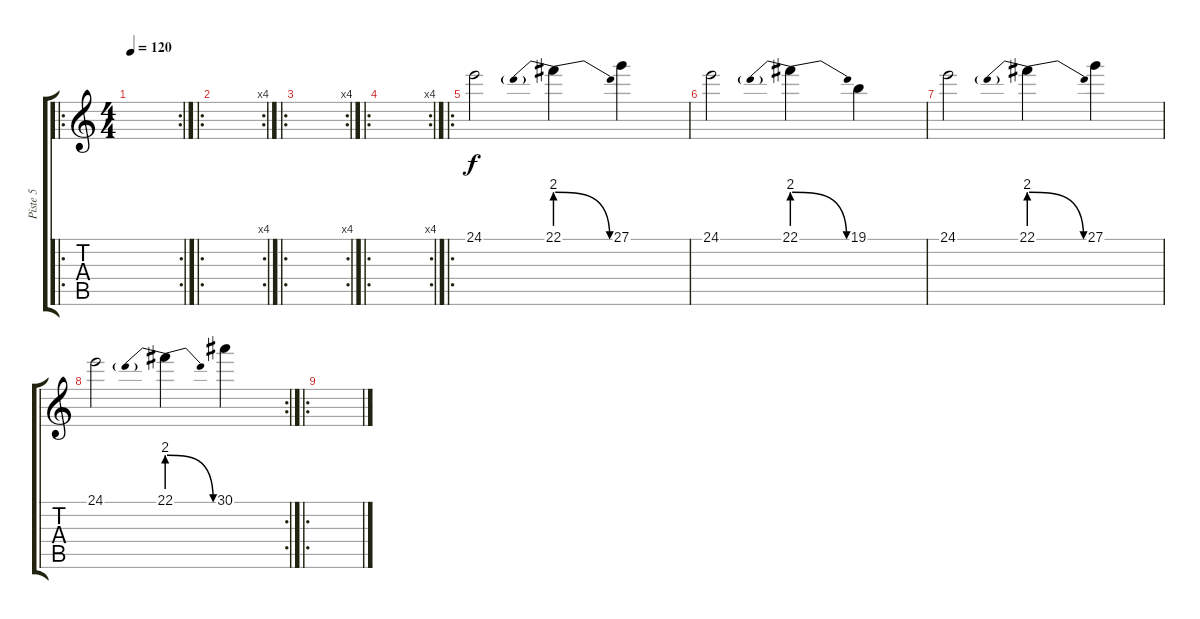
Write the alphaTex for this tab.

\track ("Piste 5" "Piste 5") {instrument fx3crystal}
\staff {score tabs}
\tuning (E4 B3 G3 D3 A2 E2) {hide}
\ro
\rc 2
\ts (4 4)
\tempo 120
\clef g2
\ks c
|
\ro
\rc 4
|
\ro
\rc 4
|
\ro
\rc 4
|
\ro
24.1.2 22.1{be (prebendrelease 0 8 60 0)}.4 27.1.4 |
24.1.2 22.1{be (prebendrelease 0 8 60 0)}.4 19.1.4 |
24.1.2 22.1{be (prebendrelease 0 8 60 0)}.4 27.1.4 |
\rc 2
24.1.2 22.1{be (prebendrelease 0 8 60 0)}.4 30.1.4 |
\ro
